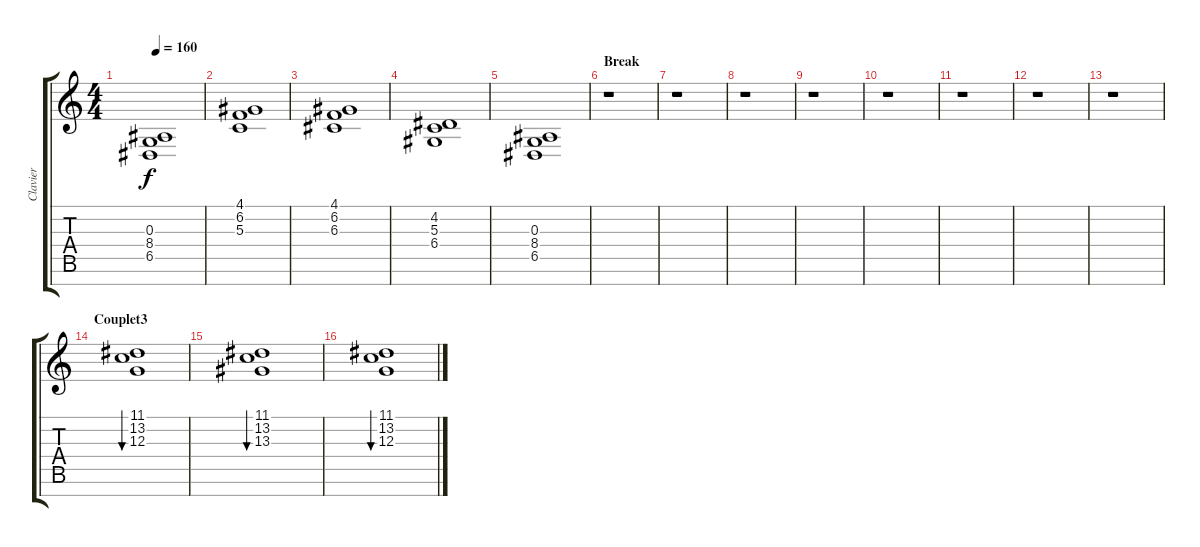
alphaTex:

\track ("Clavier" "Clavier") {instrument acousticgrandpiano}
\staff {score tabs}
\tuning (E4 B3 G3 D3 A2 E2 B1) {hide}
\ts (4 4)
\tempo 160
\clef g2
\ks c
(0.3 8.4 6.5).1{dy f} |
(4.1 6.2 5.3).1 |
(4.1 6.2 6.3).1 |
(4.2 5.3 6.4).1 |
(0.3 8.4 6.5).1 |
\section ("" "Break")
r.1 |
r.1 |
r.1 |
r.1 |
r.1 |
r.1 |
r.1 |
r.1 |
\section ("" "Couplet3")
(11.1 13.2 12.3).1{bu 480} |
(11.1 13.2 13.3).1{bu 480} |
(11.1 13.2 12.3).1{bu 480}
